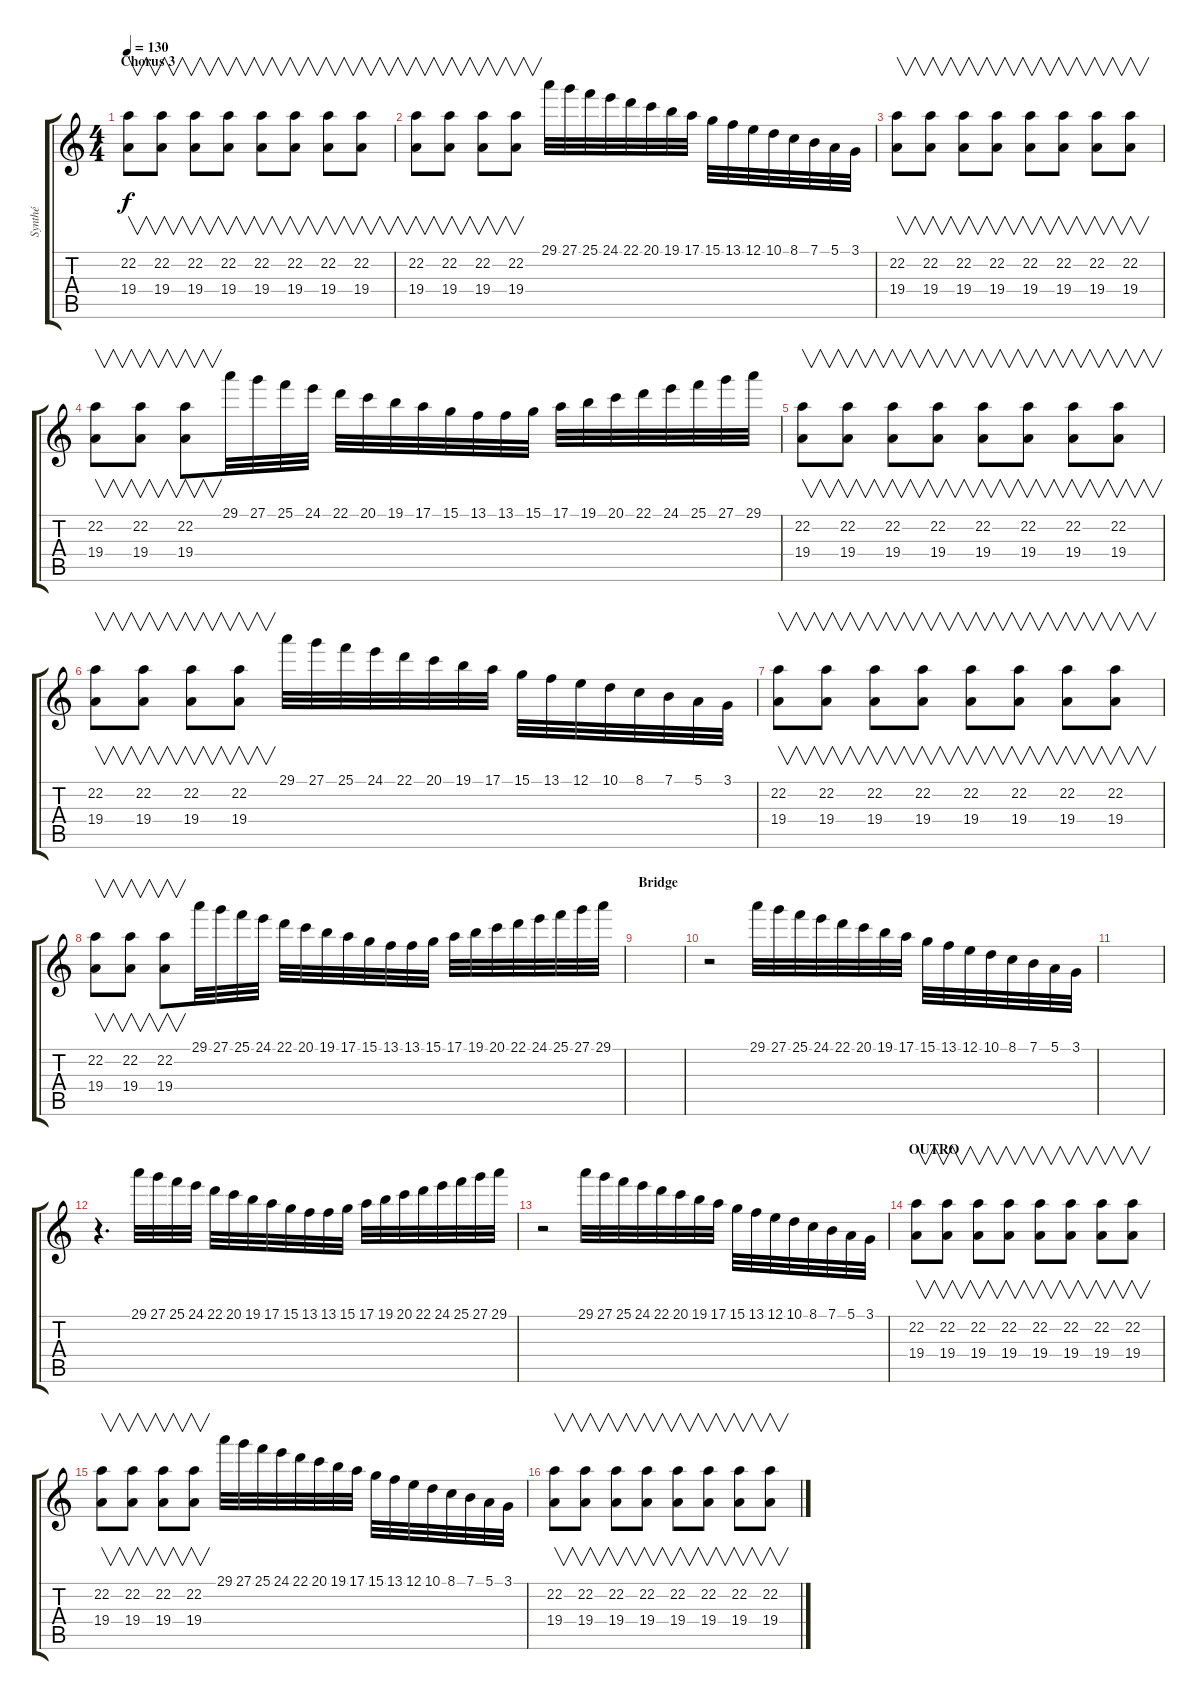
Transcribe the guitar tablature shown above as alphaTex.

\track ("Synthé" "Synthé") {instrument drawbarorgan}
\staff {score tabs}
\tuning (E4 B3 G3 D3 A2 E2) {hide}
\ts (4 4)
\section ("" "Chorus 3")
\tempo 130
\clef g2
\ks c
(22.2 19.4).8{v dy f} (22.2 19.4).8{v} (22.2 19.4).8{v} (22.2 19.4).8{v} (22.2 19.4).8{v} (22.2 19.4).8{v} (22.2 19.4).8{v} (22.2 19.4).8{v} |
(22.2 19.4).8{v} (22.2 19.4).8{v} (22.2 19.4).8{v} (22.2 19.4).8{v} 29.1.32 27.1.32 25.1.32 24.1.32 22.1.32 20.1.32 19.1.32 17.1.32 15.1.32 13.1.32 12.1.32 10.1.32 8.1.32 7.1.32 5.1.32 3.1.32 |
(22.2 19.4).8{v} (22.2 19.4).8{v} (22.2 19.4).8{v} (22.2 19.4).8{v} (22.2 19.4).8{v} (22.2 19.4).8{v} (22.2 19.4).8{v} (22.2 19.4).8{v} |
(22.2 19.4).8{v} (22.2 19.4).8{v} (22.2 19.4).8{v} 29.1.32 27.1.32 25.1.32 24.1.32 22.1.32 20.1.32 19.1.32 17.1.32 15.1.32 13.1.32 13.1.32 15.1.32 17.1.32 19.1.32 20.1.32 22.1.32 24.1.32 25.1.32 27.1.32 29.1.32 |
(22.2 19.4).8{v} (22.2 19.4).8{v} (22.2 19.4).8{v} (22.2 19.4).8{v} (22.2 19.4).8{v} (22.2 19.4).8{v} (22.2 19.4).8{v} (22.2 19.4).8{v} |
(22.2 19.4).8{v} (22.2 19.4).8{v} (22.2 19.4).8{v} (22.2 19.4).8{v} 29.1.32 27.1.32 25.1.32 24.1.32 22.1.32 20.1.32 19.1.32 17.1.32 15.1.32 13.1.32 12.1.32 10.1.32 8.1.32 7.1.32 5.1.32 3.1.32 |
(22.2 19.4).8{v} (22.2 19.4).8{v} (22.2 19.4).8{v} (22.2 19.4).8{v} (22.2 19.4).8{v} (22.2 19.4).8{v} (22.2 19.4).8{v} (22.2 19.4).8{v} |
(22.2 19.4).8{v} (22.2 19.4).8{v} (22.2 19.4).8{v} 29.1.32 27.1.32 25.1.32 24.1.32 22.1.32 20.1.32 19.1.32 17.1.32 15.1.32 13.1.32 13.1.32 15.1.32 17.1.32 19.1.32 20.1.32 22.1.32 24.1.32 25.1.32 27.1.32 29.1.32 |
\section ("" "Bridge")
|
r.2 29.1.32 27.1.32 25.1.32 24.1.32 22.1.32 20.1.32 19.1.32 17.1.32 15.1.32 13.1.32 12.1.32 10.1.32 8.1.32 7.1.32 5.1.32 3.1.32 |
|
r.4{d} 29.1.32 27.1.32 25.1.32 24.1.32 22.1.32 20.1.32 19.1.32 17.1.32 15.1.32 13.1.32 13.1.32 15.1.32 17.1.32 19.1.32 20.1.32 22.1.32 24.1.32 25.1.32 27.1.32 29.1.32 |
r.2 29.1.32 27.1.32 25.1.32 24.1.32 22.1.32 20.1.32 19.1.32 17.1.32 15.1.32 13.1.32 12.1.32 10.1.32 8.1.32 7.1.32 5.1.32 3.1.32 |
\section ("" "OUTRO")
(22.2 19.4).8{v} (22.2 19.4).8{v} (22.2 19.4).8{v} (22.2 19.4).8{v} (22.2 19.4).8{v} (22.2 19.4).8{v} (22.2 19.4).8{v} (22.2 19.4).8{v} |
(22.2 19.4).8{v} (22.2 19.4).8{v} (22.2 19.4).8{v} (22.2 19.4).8{v} 29.1.32 27.1.32 25.1.32 24.1.32 22.1.32 20.1.32 19.1.32 17.1.32 15.1.32 13.1.32 12.1.32 10.1.32 8.1.32 7.1.32 5.1.32 3.1.32 |
(22.2 19.4).8{v} (22.2 19.4).8{v} (22.2 19.4).8{v} (22.2 19.4).8{v} (22.2 19.4).8{v} (22.2 19.4).8{v} (22.2 19.4).8{v} (22.2 19.4).8{v}
